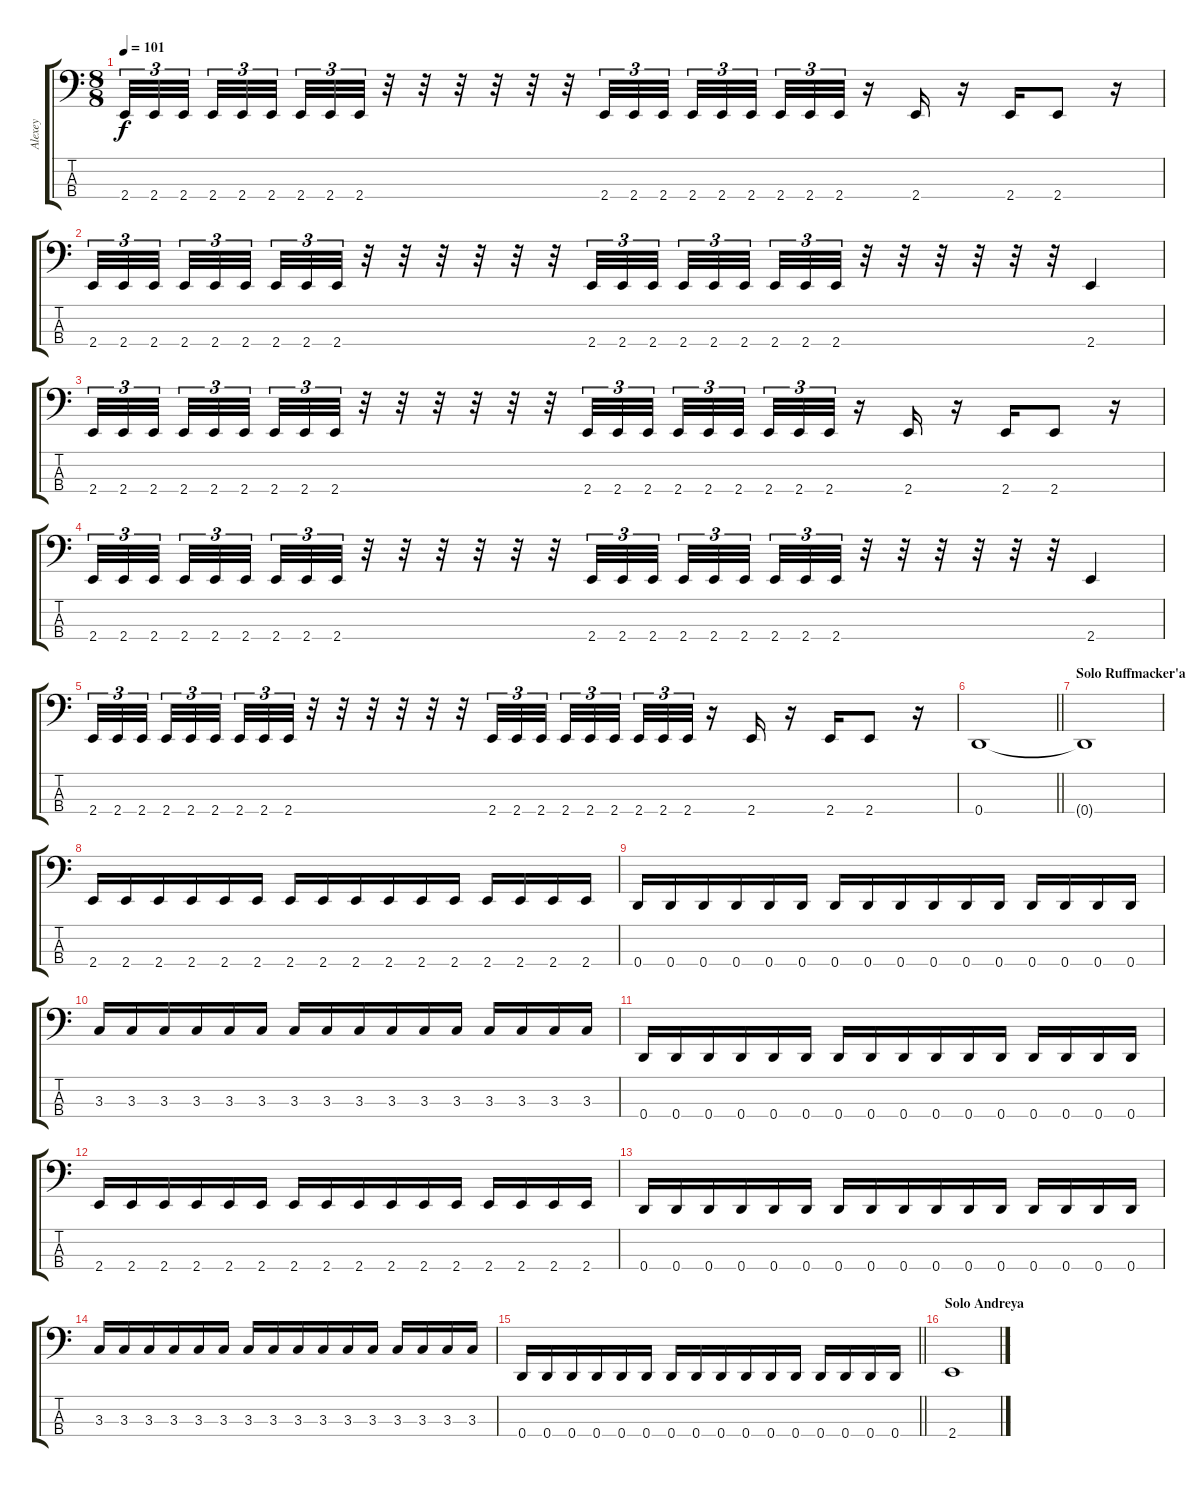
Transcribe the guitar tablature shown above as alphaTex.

\track ("Alexey" "Alexey") {instrument electricbasspick}
\staff {score tabs}
\tuning (G2 D2 A1 D1) {hide}
\ts (8 8)
\tempo 101
\clef f4
\ks c
2.4.32{tu (3 2) dy f} 2.4.32{tu (3 2)} 2.4.32{tu (3 2) beam splitsecondary} 2.4.32{tu (3 2)} 2.4.32{tu (3 2)} 2.4.32{tu (3 2)} 2.4.32{tu (3 2)} 2.4.32{tu (3 2)} 2.4.32{tu (3 2)} r.32 r.32 r.32 r.32 r.32 r.32 2.4.32{tu (3 2)} 2.4.32{tu (3 2)} 2.4.32{tu (3 2) beam splitsecondary} 2.4.32{tu (3 2)} 2.4.32{tu (3 2)} 2.4.32{tu (3 2)} 2.4.32{tu (3 2)} 2.4.32{tu (3 2)} 2.4.32{tu (3 2)} r.16 2.4.16 r.16 2.4.16 2.4.8 r.16 |
2.4.32{tu (3 2)} 2.4.32{tu (3 2)} 2.4.32{tu (3 2) beam splitsecondary} 2.4.32{tu (3 2)} 2.4.32{tu (3 2)} 2.4.32{tu (3 2)} 2.4.32{tu (3 2)} 2.4.32{tu (3 2)} 2.4.32{tu (3 2)} r.32 r.32 r.32 r.32 r.32 r.32 2.4.32{tu (3 2)} 2.4.32{tu (3 2)} 2.4.32{tu (3 2) beam splitsecondary} 2.4.32{tu (3 2)} 2.4.32{tu (3 2)} 2.4.32{tu (3 2)} 2.4.32{tu (3 2)} 2.4.32{tu (3 2)} 2.4.32{tu (3 2)} r.32 r.32 r.32 r.32 r.32 r.32 2.4.4 |
2.4.32{tu (3 2)} 2.4.32{tu (3 2)} 2.4.32{tu (3 2) beam splitsecondary} 2.4.32{tu (3 2)} 2.4.32{tu (3 2)} 2.4.32{tu (3 2)} 2.4.32{tu (3 2)} 2.4.32{tu (3 2)} 2.4.32{tu (3 2)} r.32 r.32 r.32 r.32 r.32 r.32 2.4.32{tu (3 2)} 2.4.32{tu (3 2)} 2.4.32{tu (3 2) beam splitsecondary} 2.4.32{tu (3 2)} 2.4.32{tu (3 2)} 2.4.32{tu (3 2)} 2.4.32{tu (3 2)} 2.4.32{tu (3 2)} 2.4.32{tu (3 2)} r.16 2.4.16 r.16 2.4.16 2.4.8 r.16 |
2.4.32{tu (3 2)} 2.4.32{tu (3 2)} 2.4.32{tu (3 2) beam splitsecondary} 2.4.32{tu (3 2)} 2.4.32{tu (3 2)} 2.4.32{tu (3 2)} 2.4.32{tu (3 2)} 2.4.32{tu (3 2)} 2.4.32{tu (3 2)} r.32 r.32 r.32 r.32 r.32 r.32 2.4.32{tu (3 2)} 2.4.32{tu (3 2)} 2.4.32{tu (3 2) beam splitsecondary} 2.4.32{tu (3 2)} 2.4.32{tu (3 2)} 2.4.32{tu (3 2)} 2.4.32{tu (3 2)} 2.4.32{tu (3 2)} 2.4.32{tu (3 2)} r.32 r.32 r.32 r.32 r.32 r.32 2.4.4 |
2.4.32{tu (3 2)} 2.4.32{tu (3 2)} 2.4.32{tu (3 2) beam splitsecondary} 2.4.32{tu (3 2)} 2.4.32{tu (3 2)} 2.4.32{tu (3 2)} 2.4.32{tu (3 2)} 2.4.32{tu (3 2)} 2.4.32{tu (3 2)} r.32 r.32 r.32 r.32 r.32 r.32 2.4.32{tu (3 2)} 2.4.32{tu (3 2)} 2.4.32{tu (3 2) beam splitsecondary} 2.4.32{tu (3 2)} 2.4.32{tu (3 2)} 2.4.32{tu (3 2)} 2.4.32{tu (3 2)} 2.4.32{tu (3 2)} 2.4.32{tu (3 2)} r.16 2.4.16 r.16 2.4.16 2.4.8 r.16 |
\barLineRight lightlight
0.4.1 |
\section ("" "Solo Ruffmacker'a")
0.4{t}.1 |
2.4.16 2.4.16 2.4.16 2.4.16 2.4.16 2.4.16 2.4.16 2.4.16 2.4.16 2.4.16 2.4.16 2.4.16 2.4.16 2.4.16 2.4.16 2.4.16 |
0.4.16 0.4.16 0.4.16 0.4.16 0.4.16 0.4.16 0.4.16 0.4.16 0.4.16 0.4.16 0.4.16 0.4.16 0.4.16 0.4.16 0.4.16 0.4.16 |
3.3.16 3.3.16 3.3.16 3.3.16 3.3.16 3.3.16 3.3.16 3.3.16 3.3.16 3.3.16 3.3.16 3.3.16 3.3.16 3.3.16 3.3.16 3.3.16 |
0.4.16 0.4.16 0.4.16 0.4.16 0.4.16 0.4.16 0.4.16 0.4.16 0.4.16 0.4.16 0.4.16 0.4.16 0.4.16 0.4.16 0.4.16 0.4.16 |
2.4.16 2.4.16 2.4.16 2.4.16 2.4.16 2.4.16 2.4.16 2.4.16 2.4.16 2.4.16 2.4.16 2.4.16 2.4.16 2.4.16 2.4.16 2.4.16 |
0.4.16 0.4.16 0.4.16 0.4.16 0.4.16 0.4.16 0.4.16 0.4.16 0.4.16 0.4.16 0.4.16 0.4.16 0.4.16 0.4.16 0.4.16 0.4.16 |
3.3.16 3.3.16 3.3.16 3.3.16 3.3.16 3.3.16 3.3.16 3.3.16 3.3.16 3.3.16 3.3.16 3.3.16 3.3.16 3.3.16 3.3.16 3.3.16 |
\barLineRight lightlight
0.4.16 0.4.16 0.4.16 0.4.16 0.4.16 0.4.16 0.4.16 0.4.16 0.4.16 0.4.16 0.4.16 0.4.16 0.4.16 0.4.16 0.4.16 0.4.16 |
\section ("" "Solo Andreya")
2.4.1
